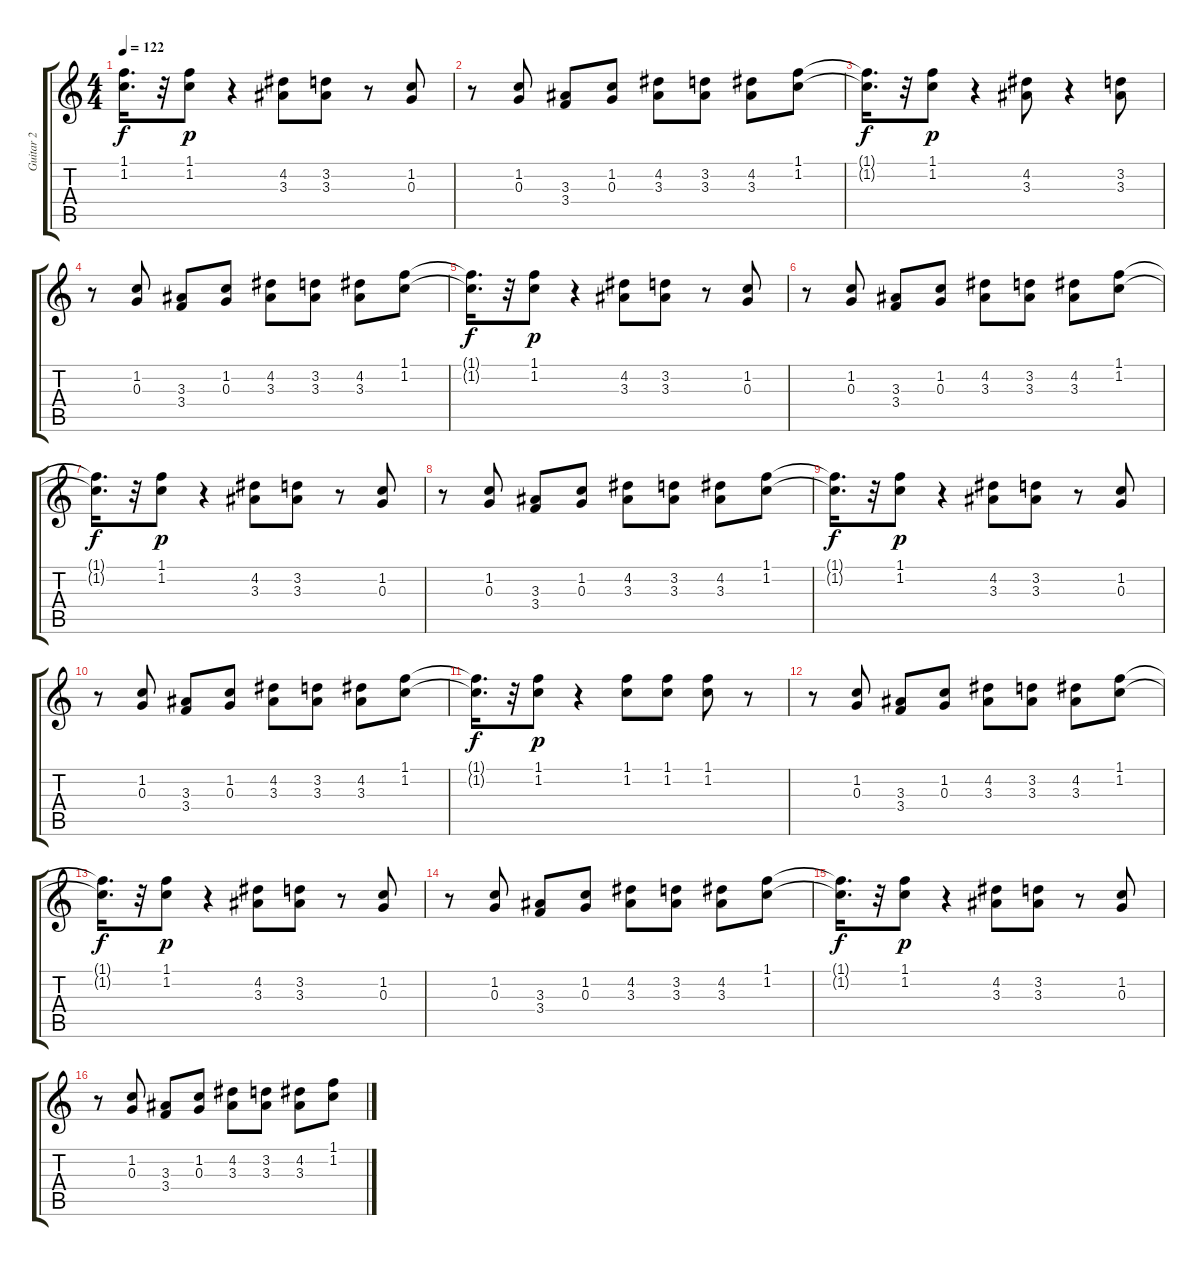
\track ("Guitar 2" "Guitar 2") {instrument overdrivenguitar}
\staff {score tabs}
\tuning (E4 B3 G3 D3 A2 E2) {hide}
\ts (4 4)
\tempo 122
\clef g2
\ks c
(1.1{t} 1.2{t}).16{d dy f} r.32 (1.1 1.2).8{dy p} r.4 (4.2 3.3).8 (3.2 3.3).8 r.8 (1.2 0.3).8 |
r.8 (1.2 0.3).8 (3.3 3.4).8 (1.2 0.3).8 (4.2 3.3).8 (3.2 3.3).8 (4.2 3.3).8 (1.1 1.2).8 |
(1.1{t} 1.2{t}).16{d dy f} r.32 (1.1 1.2).8{dy p} r.4 (4.2 3.3).8 r.4 (3.2 3.3).8 |
r.8 (1.2 0.3).8 (3.3 3.4).8 (1.2 0.3).8 (4.2 3.3).8 (3.2 3.3).8 (4.2 3.3).8 (1.1 1.2).8 |
(1.1{t} 1.2{t}).16{d dy f} r.32 (1.1 1.2).8{dy p} r.4 (4.2 3.3).8 (3.2 3.3).8 r.8 (1.2 0.3).8 |
r.8 (1.2 0.3).8 (3.3 3.4).8 (1.2 0.3).8 (4.2 3.3).8 (3.2 3.3).8 (4.2 3.3).8 (1.1 1.2).8 |
(1.1{t} 1.2{t}).16{d dy f} r.32 (1.1 1.2).8{dy p} r.4 (4.2 3.3).8 (3.2 3.3).8 r.8 (1.2 0.3).8 |
r.8 (1.2 0.3).8 (3.3 3.4).8 (1.2 0.3).8 (4.2 3.3).8 (3.2 3.3).8 (4.2 3.3).8 (1.1 1.2).8 |
(1.1{t} 1.2{t}).16{d dy f} r.32 (1.1 1.2).8{dy p} r.4 (4.2 3.3).8 (3.2 3.3).8 r.8 (1.2 0.3).8 |
r.8 (1.2 0.3).8 (3.3 3.4).8 (1.2 0.3).8 (4.2 3.3).8 (3.2 3.3).8 (4.2 3.3).8 (1.1 1.2).8 |
(1.1{t} 1.2{t}).16{d dy f} r.32 (1.1 1.2).8{dy p} r.4 (1.1 1.2).8 (1.1 1.2).8 (1.1 1.2).8 r.8 |
r.8 (1.2 0.3).8 (3.3 3.4).8 (1.2 0.3).8 (4.2 3.3).8 (3.2 3.3).8 (4.2 3.3).8 (1.1 1.2).8 |
(1.1{t} 1.2{t}).16{d dy f} r.32 (1.1 1.2).8{dy p} r.4 (4.2 3.3).8 (3.2 3.3).8 r.8 (1.2 0.3).8 |
r.8 (1.2 0.3).8 (3.3 3.4).8 (1.2 0.3).8 (4.2 3.3).8 (3.2 3.3).8 (4.2 3.3).8 (1.1 1.2).8 |
(1.1{t} 1.2{t}).16{d dy f} r.32 (1.1 1.2).8{dy p} r.4 (4.2 3.3).8 (3.2 3.3).8 r.8 (1.2 0.3).8 |
r.8 (1.2 0.3).8 (3.3 3.4).8 (1.2 0.3).8 (4.2 3.3).8 (3.2 3.3).8 (4.2 3.3).8 (1.1 1.2).8
